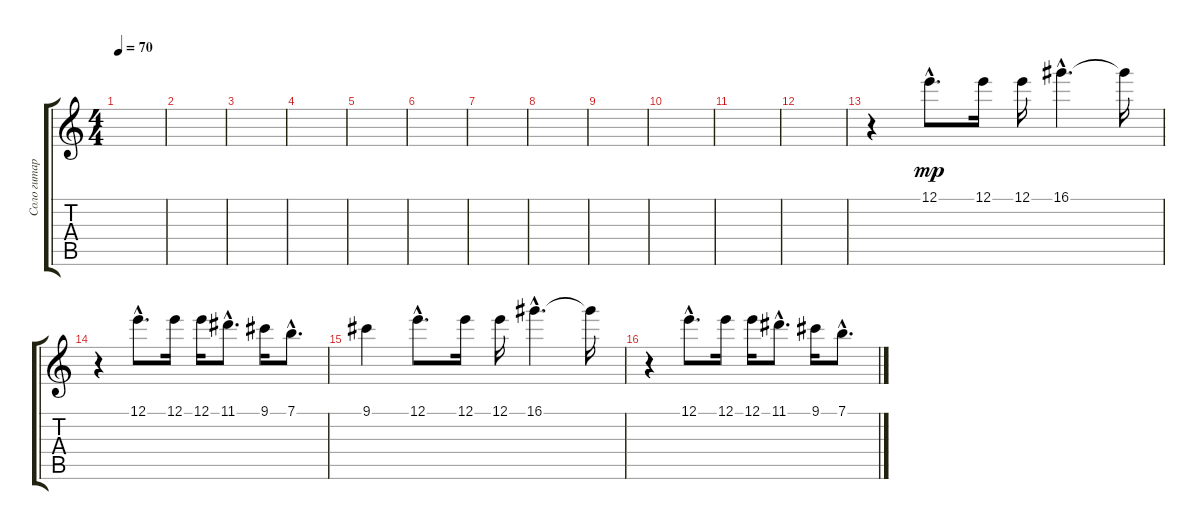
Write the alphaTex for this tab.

\track ("Соло гитара" "Соло гитар") {instrument overdrivenguitar}
\staff {score tabs}
\tuning (E4 B3 G3 D3 A2 E2) {hide}
\ts (4 4)
\tempo 70
\clef g2
\ks c
|
|
|
|
|
|
|
|
|
|
|
|
r.4 12.1{hac}.8{d dy mp} 12.1.16 12.1.16 16.1{hac}.4{d} 16.1{t}.16 |
r.4 12.1{hac}.8{d} 12.1.16 12.1.16 11.1{hac}.8{d} 9.1.16 7.1{hac}.8{d} |
9.1.4 12.1{hac}.8{d} 12.1.16 12.1.16 16.1{hac}.4{d} 16.1{t}.16 |
r.4 12.1{hac}.8{d} 12.1.16 12.1.16 11.1{hac}.8{d} 9.1.16 7.1{hac}.8{d}
